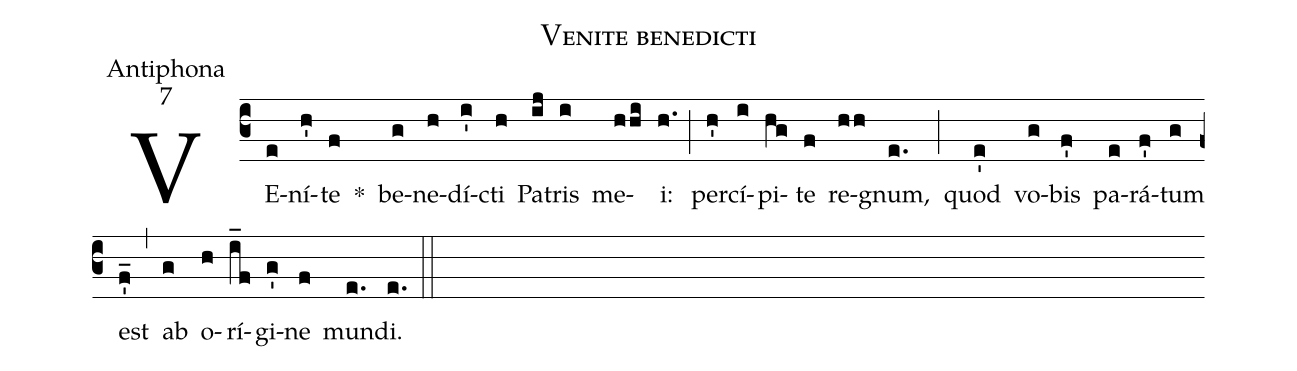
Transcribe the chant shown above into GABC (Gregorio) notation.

name:Venite benedicti;
office-part:Antiphona;
mode:7;
%%
(c3) VE(e)ní(h')te(f) *() be(g)ne(h)dí(i')cti(h) Pa(ij)tris(i) me(hhi)i:(h.) (;) per(h')cí(i)pi(hg)te(f) re(hh)gnum,(e.) (;) quod(e') vo(g)bis(f') pa(e)rá(f')tum(g) est(f'_) (,) ab(g) o(h)rí(i_f)gi(g')ne(f) mun(e.)di.(e.) (::)
